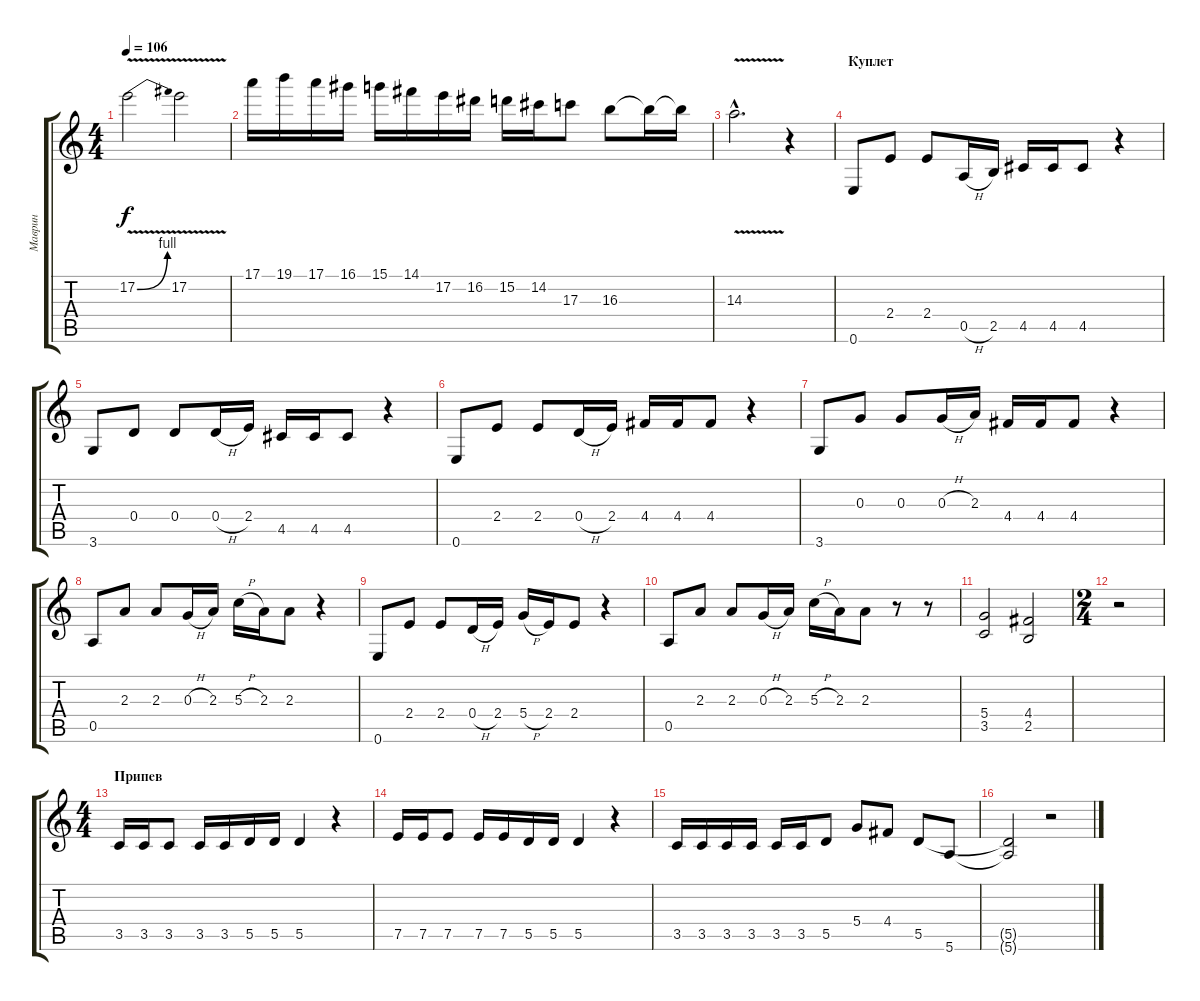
\track ("Маврин" "Маврин") {instrument distortionguitar}
\staff {score tabs}
\tuning (E4 B3 G3 D3 A2 E2) {hide}
\ts (4 4)
\tempo 106
\clef g2
\ks c
17.2{be (bend 0 0 60 4) v}.2{dy f} 17.2{v}.2 |
17.1.16 19.1.16 17.1.16 16.1.16 15.1.16 14.1.16 17.2.16 16.2.16 15.2.16 14.2.16 17.3.8 16.3.8 16.3{t}.16 16.3{t}.16 |
14.3{v hac}.2{d} r.4 |
\section ("" "Куплет")
0.6.8 2.4.8 2.4.8 0.5{h}.16 2.5.16 4.5.16 4.5.16 4.5.8 r.4 |
3.6.8 0.4.8 0.4.8 0.4{h}.16 2.4.16 4.5.16 4.5.16 4.5.8 r.4 |
0.6.8 2.4.8 2.4.8 0.4{h}.16 2.4.16 4.4.16 4.4.16 4.4.8 r.4 |
3.6.8 0.3.8 0.3.8 0.3{h}.16 2.3.16 4.4.16 4.4.16 4.4.8 r.4 |
0.5.8 2.3.8 2.3.8 0.3{h}.16 2.3.16 5.3{h}.16 2.3.16 2.3.8 r.4 |
0.6.8 2.4.8 2.4.8 0.4{h}.16 2.4.16 5.4{h}.16 2.4.16 2.4.8 r.4 |
0.5.8 2.3.8 2.3.8 0.3{h}.16 2.3.16 5.3{h}.16 2.3.16 2.3.8 r.8 r.8 |
(5.4 3.5).2 (4.4 2.5).2 |
\ts (2 4)
r.2 |
\ts (4 4)
\section ("" "Припев")
3.5.16 3.5.16 3.5.8 3.5.16 3.5.16 5.5.16 5.5.16 5.5.4 r.4 |
7.5.16 7.5.16 7.5.8 7.5.16 7.5.16 5.5.16 5.5.16 5.5.4 r.4 |
3.5.16 3.5.16 3.5.16 3.5.16 3.5.16 3.5.16 5.5.8 5.4.8 4.4.8 5.5.8 5.6.8 |
(5.5{t} 5.6{t}).2 r.2
